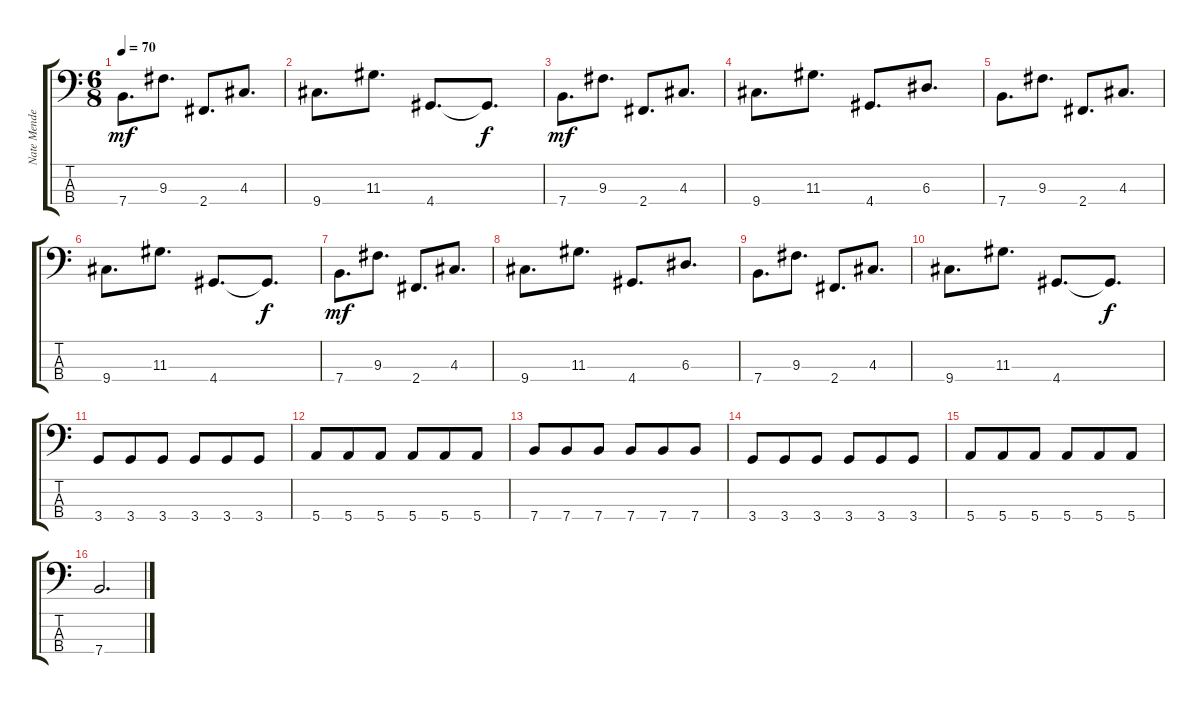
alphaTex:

\track ("Nate Mendel - Bass" "Nate Mende") {instrument electricbassfinger}
\staff {score tabs}
\tuning (G2 D2 A1 E1) {hide}
\ts (6 8)
\tempo 70
\clef f4
\ks c
7.4.8{d dy mf} 9.3.8{d} 2.4.8{d} 4.3.8{d} |
9.4.8{d} 11.3.8{d} 4.4.8{d} 4.4{t}.8{d dy f} |
7.4.8{d dy mf} 9.3.8{d} 2.4.8{d} 4.3.8{d} |
9.4.8{d} 11.3.8{d} 4.4.8{d} 6.3.8{d} |
7.4.8{d} 9.3.8{d} 2.4.8{d} 4.3.8{d} |
9.4.8{d} 11.3.8{d} 4.4.8{d} 4.4{t}.8{d dy f} |
7.4.8{d dy mf} 9.3.8{d} 2.4.8{d} 4.3.8{d} |
9.4.8{d} 11.3.8{d} 4.4.8{d} 6.3.8{d} |
7.4.8{d} 9.3.8{d} 2.4.8{d} 4.3.8{d} |
9.4.8{d} 11.3.8{d} 4.4.8{d} 4.4{t}.8{d dy f} |
3.4.8 3.4.8 3.4.8 3.4.8 3.4.8 3.4.8 |
5.4.8 5.4.8 5.4.8 5.4.8 5.4.8 5.4.8 |
7.4.8 7.4.8 7.4.8 7.4.8 7.4.8 7.4.8 |
3.4.8 3.4.8 3.4.8 3.4.8 3.4.8 3.4.8 |
5.4.8 5.4.8 5.4.8 5.4.8 5.4.8 5.4.8 |
7.4.2{d}
